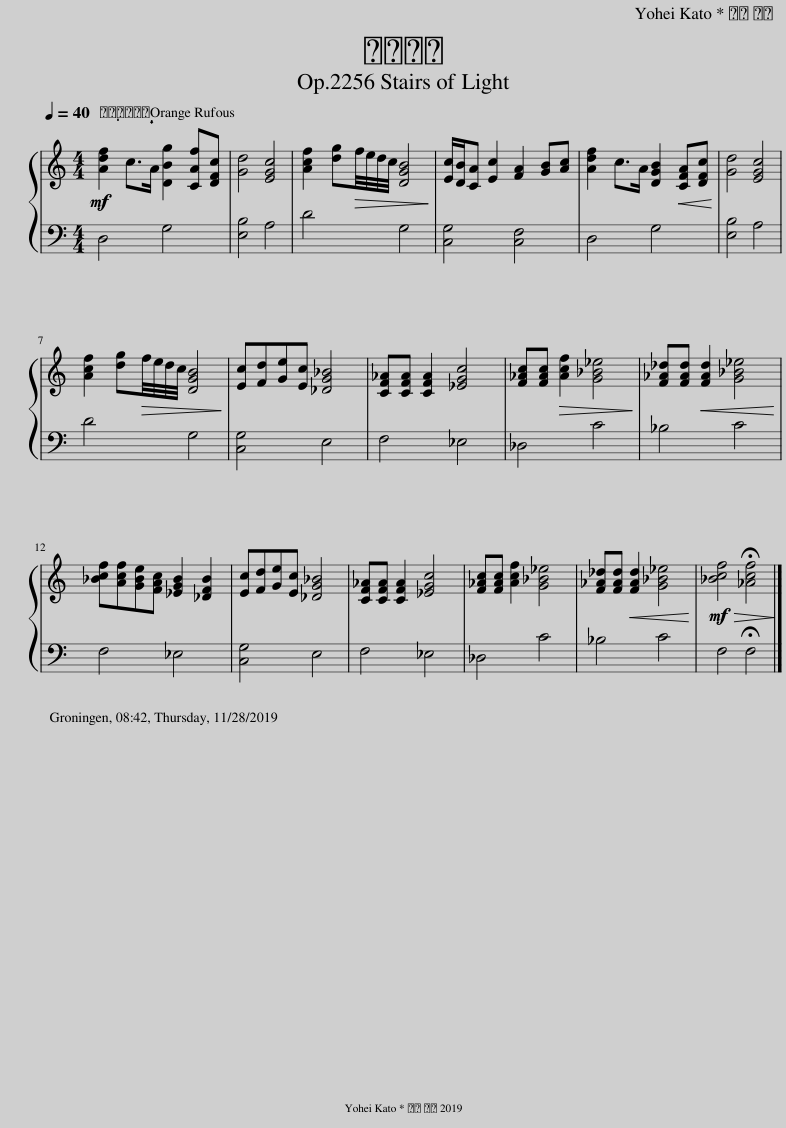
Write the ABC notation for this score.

X:1
%%score { 1 | 2 }
L:1/8
Q:1/4=40
M:4/4
I:linebreak $
K:C
V:1 treble
V:2 bass
V:1
!mf! [Adf]2 c>A [DBg]2 [CAf][DFc] | [Gd]4 [EGc]4 | [Acf]2 [dg]!>(!f/4e/4d/4c/4 [DGB]4!>)! | [Ec]/[DB]/[CA] [Ec]2 [FA]2 [GB][Ac] | [Adf]2 c>A [DGB]2!<(! [CFA][DFc]!<)! | %5
 [Gd]4 [EGc]4 |$ [Acf]2 [dg]!>(!f/4e/4d/4c/4 [DGB]4!>)! | [Ec][Fd][Ge][Ec] [_DG_B]4 | [CF_A][CFA] [CFA]2 [_EGc]4 | [F_Ac][FAc]!>(! [Acf]2 [G_B_e]4!>)! | %10
 [F_A_d][FAd]!<(! [FAd]2 [G_B_e]4!<)! |$ [_Bcf][Acf][GBe][FAc] [_EGB]2 [_DFB]2 | [Ec][Fd][Ge][Ec] [_DG_B]4 | [CF_A][CFA] [CFA]2 [_EGc]4 | [F_Ac][FAc] [Acf]2 [G_B_e]4 | %15
 [F_A_d][FAd]!<(! [FAd]2 [G_B_e]4!<)! |!mf!!>(! [_Bcf]4 !fermata![_Acf]4!>)! |] %17
V:2
 D,4 G,4 | [E,B,]4 A,4 | D4 G,4 | [C,G,]4 [C,F,]4 | D,4 G,4 | %5
 [E,B,]4 A,4 |$ D4 G,4 | [C,G,]4 E,4 | F,4 _E,4 | _D,4 C4 | %10
 _B,4 C4 |$ F,4 _E,4 | [C,G,]4 E,4 | F,4 _E,4 | _D,4 C4 | %15
 _B,4 C4 | F,4 !fermata!F,4 |] %17
